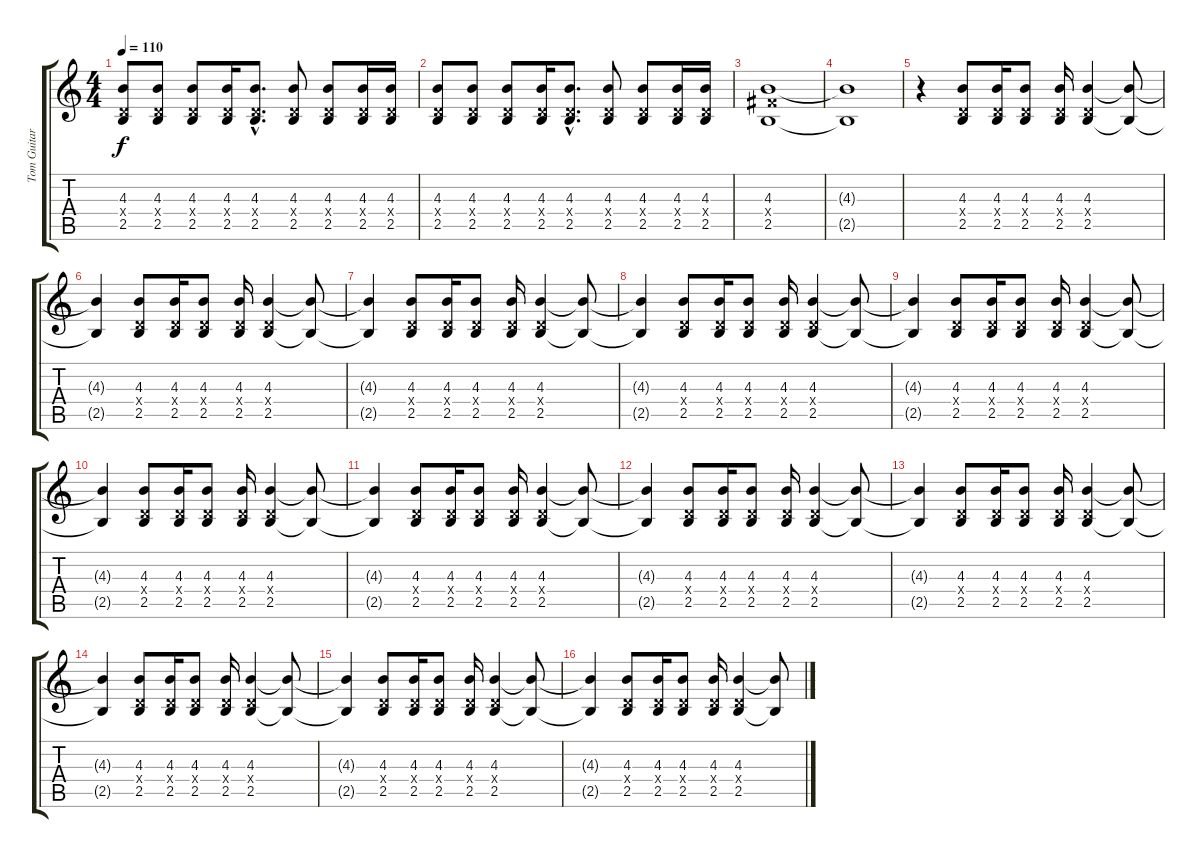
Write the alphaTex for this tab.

\track ("Tom Guitar 2" "Tom Guitar") {instrument acousticguitarsteel}
\staff {score tabs}
\tuning (E4 B3 G3 D3 A2 E2) {hide}
\ts (4 4)
\tempo 110
\clef g2
\ks c
(4.3 0.4{x} 2.5).8{dy f} (4.3 0.4{x} 2.5).8 (4.3 0.4{x} 2.5).8 (4.3 0.4{x} 2.5).16 (4.3{hac} 0.4{hac x} 2.5{hac}).8{d} (4.3 0.4{x} 2.5).8 (4.3 0.4{x} 2.5).8 (4.3 0.4{x} 2.5).16 (4.3 0.4{x} 2.5).16 |
(4.3 0.4{x} 2.5).8 (4.3 0.4{x} 2.5).8 (4.3 0.4{x} 2.5).8 (4.3 0.4{x} 2.5).16 (4.3{hac} 0.4{hac x} 2.5{hac}).8{d} (4.3 0.4{x} 2.5).8 (4.3 0.4{x} 2.5).8 (4.3 0.4{x} 2.5).16 (4.3 0.4{x} 2.5).16 |
(4.3 4.4{x} 2.5).1 |
(4.3{t} 2.5{t}).1 |
r.4 (4.3 0.4{x} 2.5).8 (4.3 0.4{x} 2.5).16 (4.3 0.4{x} 2.5).8 (4.3 0.4{x} 2.5).16 (4.3 0.4{x} 2.5).4 (4.3{t} 2.5{t}).8 |
(4.3{t} 2.5{t}).4 (4.3 0.4{x} 2.5).8 (4.3 0.4{x} 2.5).16 (4.3 0.4{x} 2.5).8 (4.3 0.4{x} 2.5).16 (4.3 0.4{x} 2.5).4 (4.3{t} 2.5{t}).8 |
(4.3{t} 2.5{t}).4 (4.3 0.4{x} 2.5).8 (4.3 0.4{x} 2.5).16 (4.3 0.4{x} 2.5).8 (4.3 0.4{x} 2.5).16 (4.3 0.4{x} 2.5).4 (4.3{t} 2.5{t}).8 |
(4.3{t} 2.5{t}).4 (4.3 0.4{x} 2.5).8 (4.3 0.4{x} 2.5).16 (4.3 0.4{x} 2.5).8 (4.3 0.4{x} 2.5).16 (4.3 0.4{x} 2.5).4 (4.3{t} 2.5{t}).8 |
(4.3{t} 2.5{t}).4 (4.3 0.4{x} 2.5).8 (4.3 0.4{x} 2.5).16 (4.3 0.4{x} 2.5).8 (4.3 0.4{x} 2.5).16 (4.3 0.4{x} 2.5).4 (4.3{t} 2.5{t}).8 |
(4.3{t} 2.5{t}).4 (4.3 0.4{x} 2.5).8 (4.3 0.4{x} 2.5).16 (4.3 0.4{x} 2.5).8 (4.3 0.4{x} 2.5).16 (4.3 0.4{x} 2.5).4 (4.3{t} 2.5{t}).8 |
(4.3{t} 2.5{t}).4 (4.3 0.4{x} 2.5).8 (4.3 0.4{x} 2.5).16 (4.3 0.4{x} 2.5).8 (4.3 0.4{x} 2.5).16 (4.3 0.4{x} 2.5).4 (4.3{t} 2.5{t}).8 |
(4.3{t} 2.5{t}).4 (4.3 0.4{x} 2.5).8 (4.3 0.4{x} 2.5).16 (4.3 0.4{x} 2.5).8 (4.3 0.4{x} 2.5).16 (4.3 0.4{x} 2.5).4 (4.3{t} 2.5{t}).8 |
(4.3{t} 2.5{t}).4 (4.3 0.4{x} 2.5).8 (4.3 0.4{x} 2.5).16 (4.3 0.4{x} 2.5).8 (4.3 0.4{x} 2.5).16 (4.3 0.4{x} 2.5).4 (4.3{t} 2.5{t}).8 |
(4.3{t} 2.5{t}).4 (4.3 0.4{x} 2.5).8 (4.3 0.4{x} 2.5).16 (4.3 0.4{x} 2.5).8 (4.3 0.4{x} 2.5).16 (4.3 0.4{x} 2.5).4 (4.3{t} 2.5{t}).8 |
(4.3{t} 2.5{t}).4 (4.3 0.4{x} 2.5).8 (4.3 0.4{x} 2.5).16 (4.3 0.4{x} 2.5).8 (4.3 0.4{x} 2.5).16 (4.3 0.4{x} 2.5).4 (4.3{t} 2.5{t}).8 |
(4.3{t} 2.5{t}).4 (4.3 0.4{x} 2.5).8 (4.3 0.4{x} 2.5).16 (4.3 0.4{x} 2.5).8 (4.3 0.4{x} 2.5).16 (4.3 0.4{x} 2.5).4 (4.3{t} 2.5{t}).8
